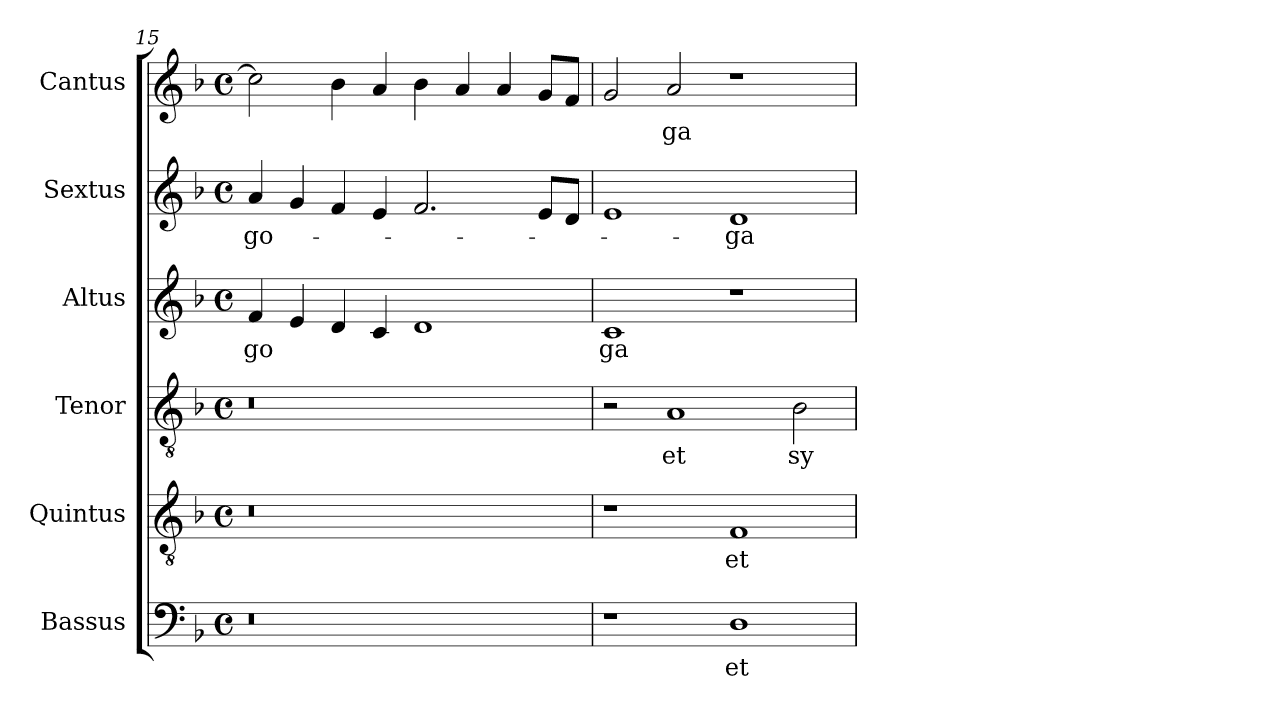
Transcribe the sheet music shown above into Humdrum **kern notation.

**kern	**text	**kern	**text	**kern	**text	**kern	**text	**kern	**text	**kern	**text
*part6	*part6	*part5	*part5	*part4	*part4	*part3	*part3	*part2	*part2	*part1	*part1
*staff6	*staff6	*staff5	*staff5	*staff4	*staff4	*staff3	*staff3	*staff2	*staff2	*staff1	*staff1
*I"Bassus	*	*I"Quintus	*	*I"Tenor	*	*I"Altus	*	*I"Sextus	*	*I"Cantus	*
*clefF4	*	*clefGv2	*	*clefGv2	*	*clefG2	*	*clefG2	*	*clefG2	*
*k[b-]	*	*k[b-]	*	*k[b-]	*	*k[b-]	*	*k[b-]	*	*k[b-]	*
*F:	*	*F:	*	*F:	*	*F:	*	*F:	*	*F:	*
*M4/4	*	*M4/4	*	*M4/4	*	*M4/4	*	*M4/4	*	*M4/4	*
*met(c)	*	*met(c)	*	*met(c)	*	*met(c)	*	*met(c)	*	*met(c)	*
=15	=15	=15	=15	=15	=15	=15	=15	=15	=15	=15	=15
!	!	!	!	!	!	!	!LO:LY:b:cj	!	!LO:LY:b:cj	!	!
0r	.	0r	.	0r	.	4f/	go	4a/	-go-	2cc\]	.
.	.	.	.	.	.	4e/	.	4g/	.	.	.
.	.	.	.	.	.	4d/	.	4f/	.	4b-\	.
.	.	.	.	.	.	4c/	.	4e/	.	4a/	.
.	.	.	.	.	.	1d	.	2.f/	.	4b-\	.
.	.	.	.	.	.	.	.	.	.	4a/	.
.	.	.	.	.	.	.	.	.	.	4a/	.
.	.	.	.	.	.	.	.	8e/L	.	8g/L	.
.	.	.	.	.	.	.	.	8d/J	.	8f/J	.
!!LO:PB:g=z
=16	=16	=16	=16	=16	=16	=16	=16	=16	=16	=16	=16
!	!	!	!	!	!	!	!LO:LY:b:cj	!	!	!	!
1r	.	1r	.	2r	.	1c	ga-	1e	.	2g/	.
!	!	!	!	!	!LO:LY:b:cj	!	!	!	!	!	!LO:LY:b:cj
.	.	.	.	1A	et	.	.	.	.	2a/	ga
!	!LO:LY:b:cj	!	!LO:LY:b:cj	!	!	!	!	!	!LO:LY:b:cj	!	!
1D	et	1F	et	.	.	1r	.	1d	-ga	1r	.
!	!	!	!	!	!LO:LY:b:cj	!	!	!	!	!	!
.	.	.	.	2B-\	sy	.	.	.	.	.	.
=	=	=	=	=	=	=	=	=	=	=	=
*-	*-	*-	*-	*-	*-	*-	*-	*-	*-	*-	*-
